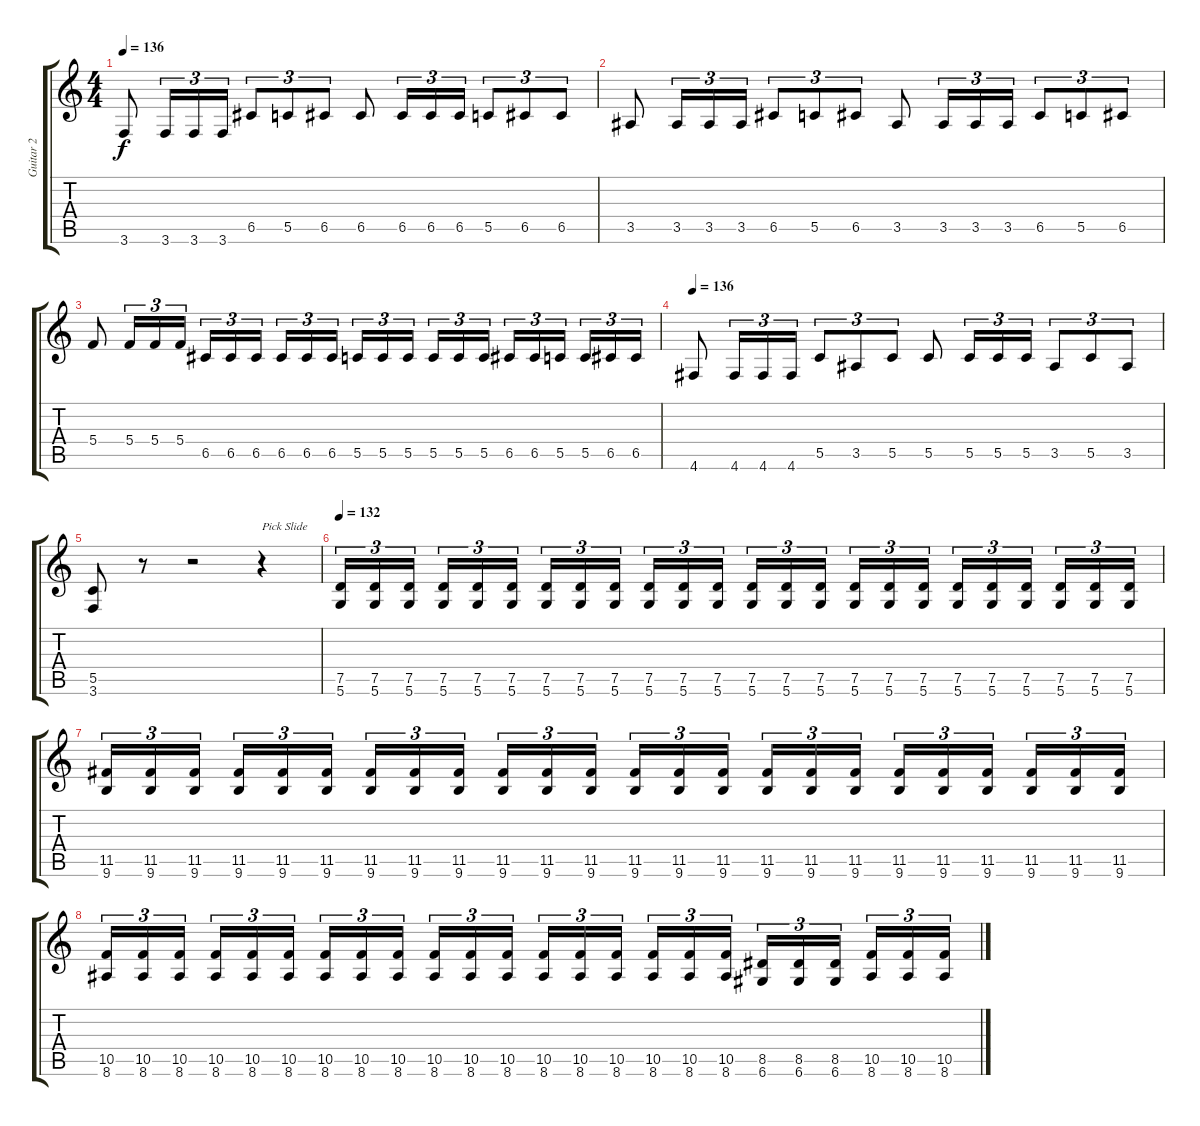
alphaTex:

\track ("Guitar 2" "Guitar 2") {instrument distortionguitar}
\staff {score tabs}
\tuning (D4 A3 F3 C3 G2 D2) {hide}
\ts (4 4)
\tempo 136
\clef g2
\ks c
3.6.8{dy f} 3.6.16{tu (3 2)} 3.6.16{tu (3 2)} 3.6.16{tu (3 2)} 6.5.8{tu (3 2)} 5.5.8{tu (3 2)} 6.5.8{tu (3 2)} 6.5.8 6.5.16{tu (3 2)} 6.5.16{tu (3 2)} 6.5.16{tu (3 2)} 5.5.8{tu (3 2)} 6.5.8{tu (3 2)} 6.5.8{tu (3 2)} |
3.5.8 3.5.16{tu (3 2)} 3.5.16{tu (3 2)} 3.5.16{tu (3 2)} 6.5.8{tu (3 2)} 5.5.8{tu (3 2)} 6.5.8{tu (3 2)} 3.5.8 3.5.16{tu (3 2)} 3.5.16{tu (3 2)} 3.5.16{tu (3 2)} 6.5.8{tu (3 2)} 5.5.8{tu (3 2)} 6.5.8{tu (3 2)} |
5.4.8 5.4.16{tu (3 2)} 5.4.16{tu (3 2)} 5.4.16{tu (3 2)} 6.5.16{tu (3 2)} 6.5.16{tu (3 2)} 6.5.16{tu (3 2)} 6.5.16{tu (3 2)} 6.5.16{tu (3 2)} 6.5.16{tu (3 2)} 5.5.16{tu (3 2)} 5.5.16{tu (3 2)} 5.5.16{tu (3 2)} 5.5.16{tu (3 2)} 5.5.16{tu (3 2)} 5.5.16{tu (3 2)} 6.5.16{tu (3 2)} 6.5.16{tu (3 2)} 5.5.16{tu (3 2)} 5.5.16{tu (3 2)} 6.5.16{tu (3 2)} 6.5.16{tu (3 2)} |
\tempo 136
4.6.8 4.6.16{tu (3 2)} 4.6.16{tu (3 2)} 4.6.16{tu (3 2)} 5.5.8{tu (3 2)} 3.5.8{tu (3 2)} 5.5.8{tu (3 2)} 5.5.8 5.5.16{tu (3 2)} 5.5.16{tu (3 2)} 5.5.16{tu (3 2)} 3.5.8{tu (3 2)} 5.5.8{tu (3 2)} 3.5.8{tu (3 2)} |
(5.5 3.6).8 r.8 r.2 r.4{txt "Pick Slide"} |
\tempo 132
(7.5 5.6).16{tu (3 2)} (7.5 5.6).16{tu (3 2)} (7.5 5.6).16{tu (3 2)} (7.5 5.6).16{tu (3 2)} (7.5 5.6).16{tu (3 2)} (7.5 5.6).16{tu (3 2)} (7.5 5.6).16{tu (3 2)} (7.5 5.6).16{tu (3 2)} (7.5 5.6).16{tu (3 2)} (7.5 5.6).16{tu (3 2)} (7.5 5.6).16{tu (3 2)} (7.5 5.6).16{tu (3 2)} (7.5 5.6).16{tu (3 2)} (7.5 5.6).16{tu (3 2)} (7.5 5.6).16{tu (3 2)} (7.5 5.6).16{tu (3 2)} (7.5 5.6).16{tu (3 2)} (7.5 5.6).16{tu (3 2)} (7.5 5.6).16{tu (3 2)} (7.5 5.6).16{tu (3 2)} (7.5 5.6).16{tu (3 2)} (7.5 5.6).16{tu (3 2)} (7.5 5.6).16{tu (3 2)} (7.5 5.6).16{tu (3 2)} |
(11.5 9.6).16{tu (3 2)} (11.5 9.6).16{tu (3 2)} (11.5 9.6).16{tu (3 2)} (11.5 9.6).16{tu (3 2)} (11.5 9.6).16{tu (3 2)} (11.5 9.6).16{tu (3 2)} (11.5 9.6).16{tu (3 2)} (11.5 9.6).16{tu (3 2)} (11.5 9.6).16{tu (3 2)} (11.5 9.6).16{tu (3 2)} (11.5 9.6).16{tu (3 2)} (11.5 9.6).16{tu (3 2)} (11.5 9.6).16{tu (3 2)} (11.5 9.6).16{tu (3 2)} (11.5 9.6).16{tu (3 2)} (11.5 9.6).16{tu (3 2)} (11.5 9.6).16{tu (3 2)} (11.5 9.6).16{tu (3 2)} (11.5 9.6).16{tu (3 2)} (11.5 9.6).16{tu (3 2)} (11.5 9.6).16{tu (3 2)} (11.5 9.6).16{tu (3 2)} (11.5 9.6).16{tu (3 2)} (11.5 9.6).16{tu (3 2)} |
(10.5 8.6).16{tu (3 2)} (10.5 8.6).16{tu (3 2)} (10.5 8.6).16{tu (3 2)} (10.5 8.6).16{tu (3 2)} (10.5 8.6).16{tu (3 2)} (10.5 8.6).16{tu (3 2)} (10.5 8.6).16{tu (3 2)} (10.5 8.6).16{tu (3 2)} (10.5 8.6).16{tu (3 2)} (10.5 8.6).16{tu (3 2)} (10.5 8.6).16{tu (3 2)} (10.5 8.6).16{tu (3 2)} (10.5 8.6).16{tu (3 2)} (10.5 8.6).16{tu (3 2)} (10.5 8.6).16{tu (3 2)} (10.5 8.6).16{tu (3 2)} (10.5 8.6).16{tu (3 2)} (10.5 8.6).16{tu (3 2)} (8.5 6.6).16{tu (3 2)} (8.5 6.6).16{tu (3 2)} (8.5 6.6).16{tu (3 2)} (10.5 8.6).16{tu (3 2)} (10.5 8.6).16{tu (3 2)} (10.5 8.6).16{tu (3 2)}
